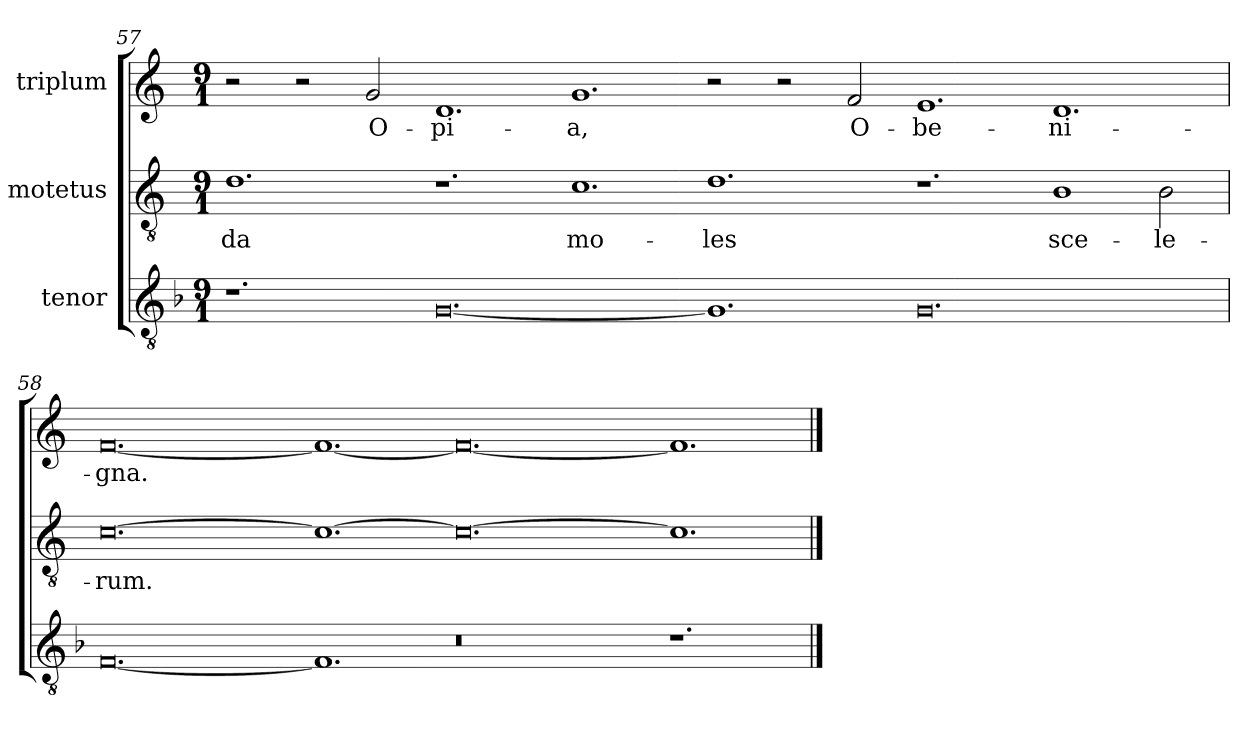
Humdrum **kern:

**kern	**kern	**text	**kern	**text
*part3	*part2	*part2	*part1	*part1
*staff3	*staff2	*staff2	*staff1	*staff1
*I"tenor	*I"motetus	*	*I"triplum	*
*clefGv2	*clefGv2	*	*clefG2	*
*k[b-]	*k[]	*	*k[]	*
*F:	*C:	*	*C:	*
*M9/1	*M9/1	*	*M9/1	*
=57	=57	=57	=57	=57
1.r	1.d\	-da	2r	.
.	.	.	2r	.
.	.	.	2g/	O-
[0.G/	1.r	.	1.d/	pi-
.	1.c\	mo-	1.g/	-a,
1.G/]	1.d\	-les	2r	.
.	.	.	2r	.
.	.	.	2f/	O-
0.Gi/	1.r	.	1.e/	be-
.	1B\	sce-	1.d/	-ni-
.	2B\	-le-	.	.
=58	=58	=58	=58	=58
[0.F/	[0.c\	-rum.	[0.f/	-gna.
1.F/]	1.c\_	.	1.f/_	.
0.r	0.c\_	.	0.f/_	.
1.r	1.c\]	.	1.f/]	.
==	==	==	==	==
*-	*-	*-	*-	*-
